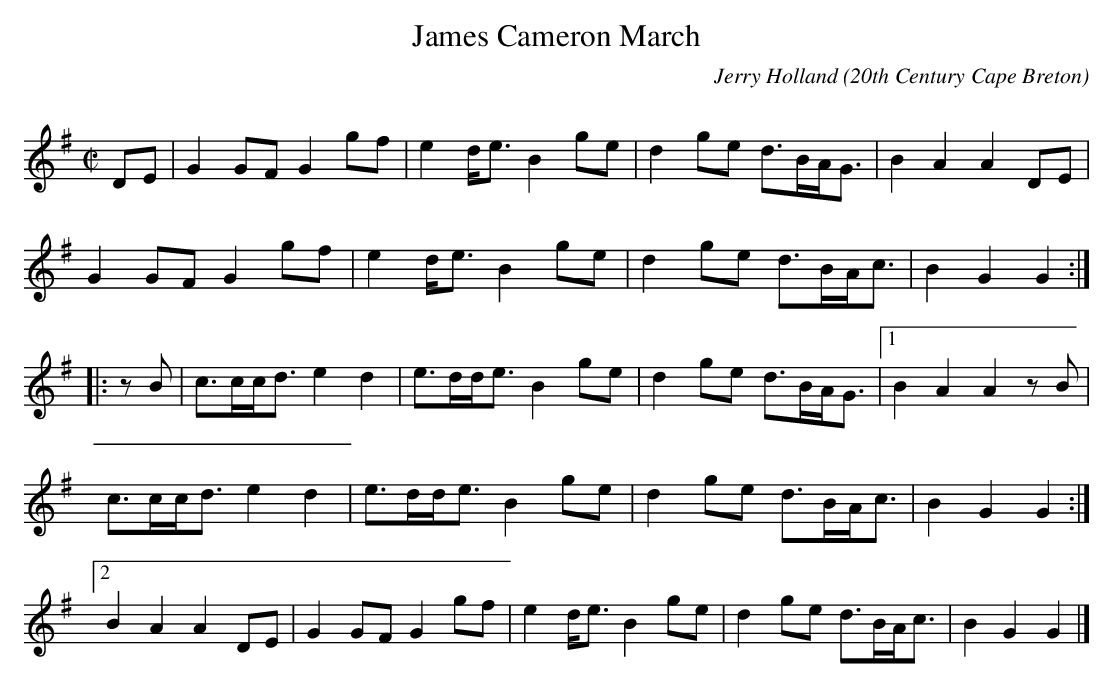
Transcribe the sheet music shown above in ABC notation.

X:1
T:James Cameron March
C:Jerry Holland
O:20th Century Cape Breton
Q:244
L:1/8
M:C|
K:G
DE|G2GFG2gf|e2d<eB2ge|d2ge d>BA<G|B2A2A2DE|!
G2GFG2gf|e2d<eB2ge|d2ge d>BA<c|B2G2G2:|!
|:zB|c>cc<de2d2|e>dd<eB2ge|d2ge d>BA<G|1B2A2A2zB|!
c>cc<de2d2|e>dd<eB2ge|d2ge d>BA<c|B2G2G2:|!
[2B2A2A2DE|G2GFG2gf|e2d<eB2ge|d2ge d>BA<c|B2G2G2|]!
